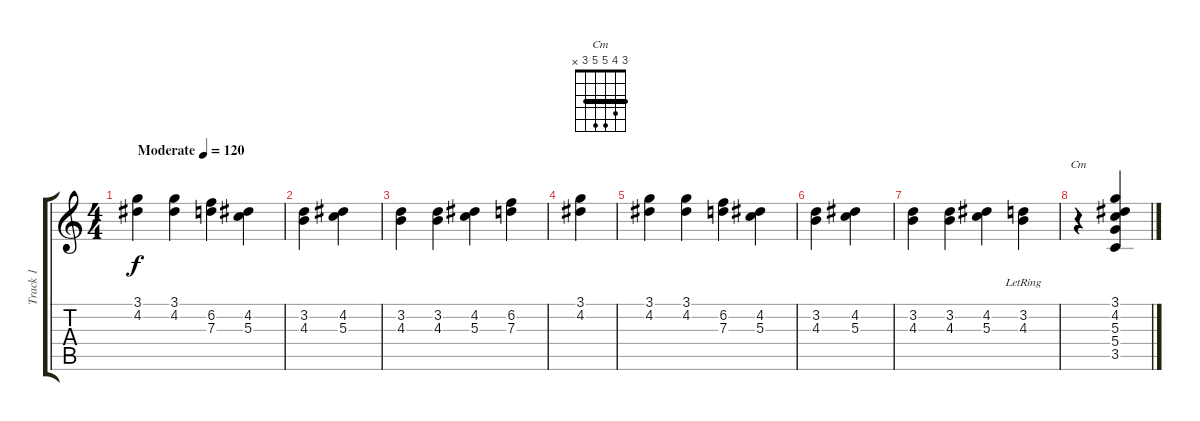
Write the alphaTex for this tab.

\track ("Track 1" "Track 1") {instrument acousticguitarsteel}
\staff {score tabs}
\tuning (E4 B3 G3 D3 A2 E2) {hide}
\chord ("Cm" 3 4 5 5 3 x) {barre 3}
\ts (4 4)
\tempo (120 "Moderate")
\clef g2
\ks c
(3.1 4.2).4{dy f instrument acousticguitarsteel} (3.1 4.2).4 (6.2 7.3).4 (4.2 5.3).4 |
(3.2 4.3).4 (4.2 5.3).4 |
(3.2 4.3).4 (3.2 4.3).4 (4.2 5.3).4 (6.2 7.3).4 |
(3.1 4.2).4 |
(3.1 4.2).4 (3.1 4.2).4 (6.2 7.3).4 (4.2 5.3).4 |
(3.2 4.3).4 (4.2 5.3).4 |
(3.2 4.3).4 (3.2 4.3).4 (4.2 5.3).4 (3.2 4.3{lr}).4 |
r.4{ch "Cm"} (3.1 4.2 5.3 5.4 3.5).4
